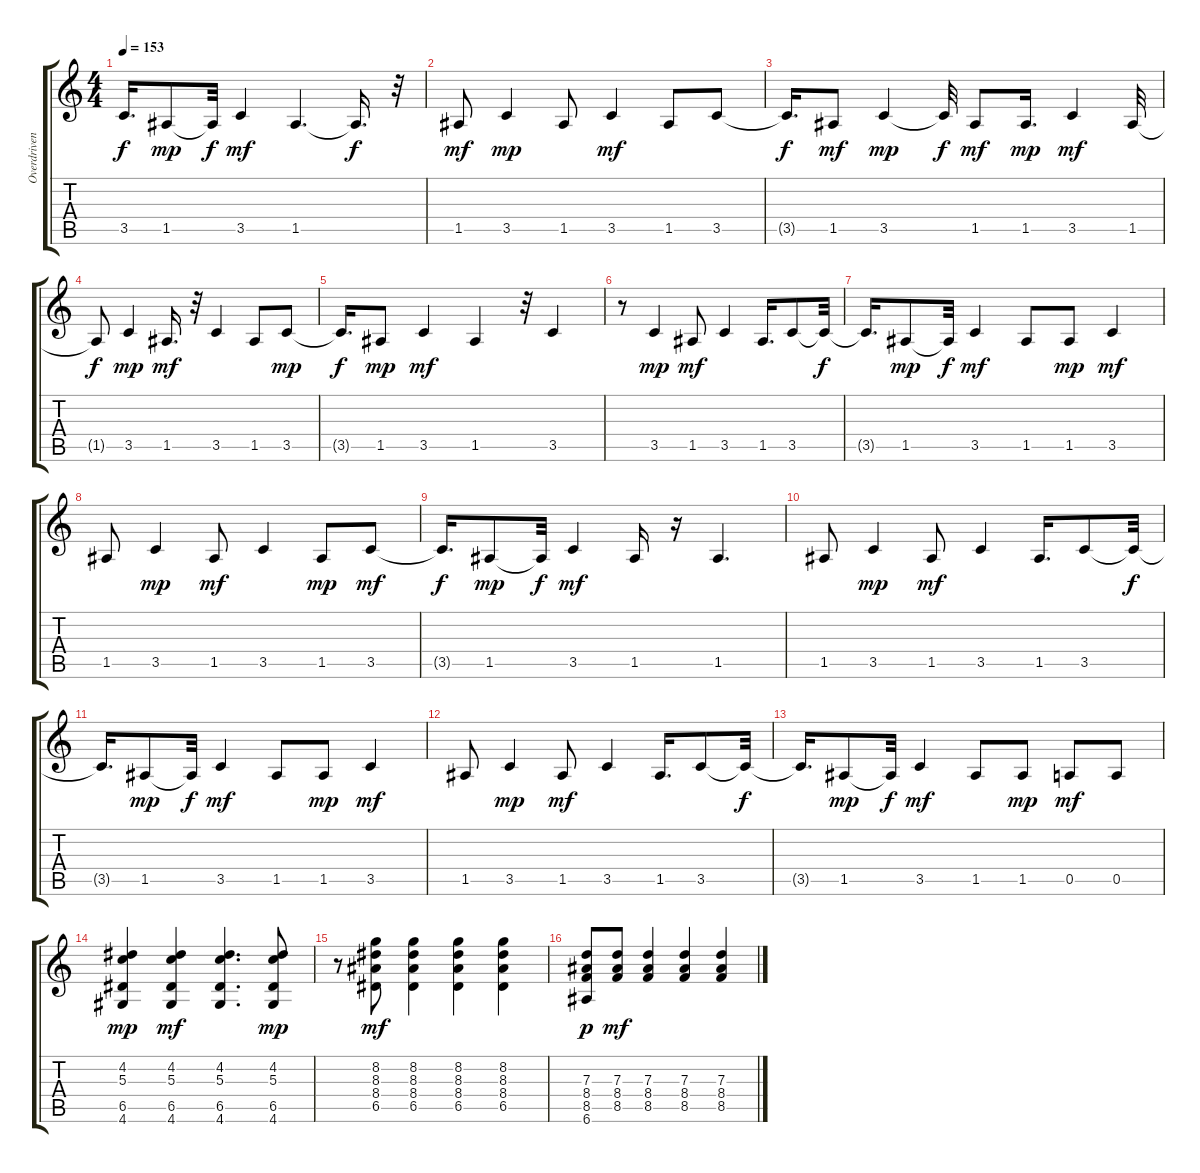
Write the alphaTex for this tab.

\track ("Overdriven Guitar" "Overdriven") {instrument overdrivenguitar}
\staff {score tabs}
\tuning (E4 B3 G3 D3 A2 E2) {hide}
\ts (4 4)
\tempo 153
\clef g2
\ks c
3.5{t}.16{d dy f} 1.5.8{dy mp} 1.5{t}.32{dy f} 3.5.4{dy mf} 1.5.4{d} 1.5{t}.16{d dy f} r.32 |
1.5.8{dy mf} 3.5.4{dy mp} 1.5.8 3.5.4{dy mf} 1.5.8 3.5.8 |
3.5{t}.16{d dy f} 1.5.8{dy mf} 3.5.4{dy mp} 3.5{t}.32{dy f} 1.5.8{dy mf} 1.5.16{d dy mp} 3.5.4{dy mf} 1.5.32 |
1.5{t}.8{dy f} 3.5.4{dy mp} 1.5.16{d dy mf} r.32 3.5.4 1.5.8 3.5.8{dy mp} |
3.5{t}.16{d dy f} 1.5.8{dy mp} 3.5.4{dy mf} 1.5.4 r.32 3.5.4 |
r.8 3.5.4{dy mp} 1.5.8{dy mf} 3.5.4 1.5.16{d} 3.5.8 3.5{t}.32{dy f} |
3.5{t}.16{d} 1.5.8{dy mp} 1.5{t}.32{dy f} 3.5.4{dy mf} 1.5.8 1.5.8{dy mp} 3.5.4{dy mf} |
1.5.8 3.5.4{dy mp} 1.5.8{dy mf} 3.5.4 1.5.8{dy mp} 3.5.8{dy mf} |
3.5{t}.16{d dy f} 1.5.8{dy mp} 1.5{t}.32{dy f} 3.5.4{dy mf} 1.5.16 r.16 1.5.4{d} |
1.5.8 3.5.4{dy mp} 1.5.8{dy mf} 3.5.4 1.5.16{d} 3.5.8 3.5{t}.32{dy f} |
3.5{t}.16{d} 1.5.8{dy mp} 1.5{t}.32{dy f} 3.5.4{dy mf} 1.5.8 1.5.8{dy mp} 3.5.4{dy mf} |
1.5.8 3.5.4{dy mp} 1.5.8{dy mf} 3.5.4 1.5.16{d} 3.5.8 3.5{t}.32{dy f} |
3.5{t}.16{d} 1.5.8{dy mp} 1.5{t}.32{dy f} 3.5.4{dy mf} 1.5.8 1.5.8{dy mp} 0.5.8{dy mf} 0.5.8 |
(4.2 5.3 6.5 4.6).4{dy mp} (4.2 5.3 6.5 4.6).4{dy mf} (4.2 5.3 6.5 4.6).4{d} (4.2 5.3 6.5 4.6).8{dy mp} |
r.8 (8.2 8.3 8.4 6.5).8{dy mf} (8.2 8.3 8.4 6.5).4 (8.2 8.3 8.4 6.5).4 (8.2 8.3 8.4 6.5).4 |
(7.3 8.4 8.5 6.6).8{dy p} (7.3 8.4 8.5).8{dy mf} (7.3 8.4 8.5).4 (7.3 8.4 8.5).4 (7.3 8.4 8.5).4
